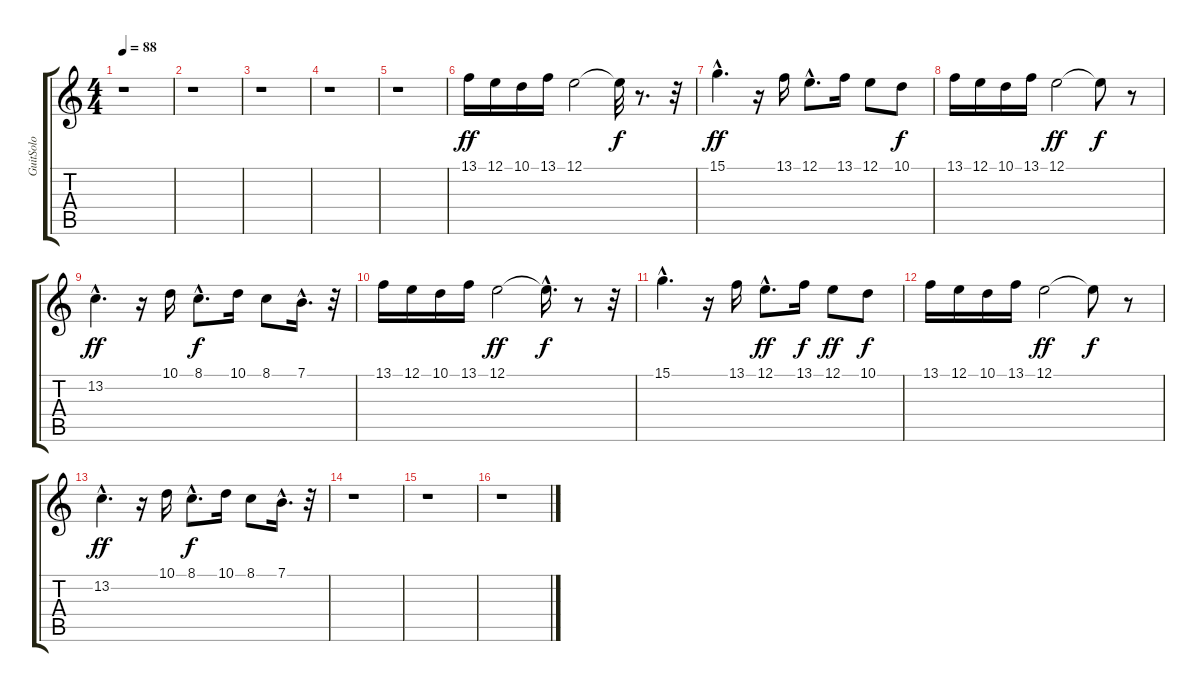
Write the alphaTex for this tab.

\track ("GuitSolo" "GuitSolo") {instrument stringensemble1}
\staff {score tabs}
\tuning (E4 B3 G3 D3 A2 E2) {hide}
\ts (4 4)
\tempo 88
\clef g2
\ks c
r.1{dy ff instrument stringensemble1} |
r.1 |
r.1 |
r.1 |
r.1 |
13.1.16{volume 16} 12.1.16 10.1.16 13.1.16 12.1.2 12.1{t}.32{dy f} r.8{d} r.32 |
15.1{hac}.4{d dy ff} r.16 13.1.16 12.1{hac}.8{d} 13.1.16 12.1.8 10.1.8{dy f} |
13.1.16 12.1.16 10.1.16 13.1.16 12.1.2{dy ff} 12.1{t}.8{dy f} r.8 |
13.2{hac}.4{d dy ff} r.16 10.1.16 8.1{hac}.8{d dy f} 10.1.16 8.1.8 7.1{hac}.16{d} r.32 |
13.1.16 12.1.16 10.1.16 13.1.16 12.1.2{dy ff} 12.1{hac t}.16{d dy f} r.8 r.32 |
15.1{hac}.4{d} r.16 13.1.16 12.1{hac}.8{d dy ff} 13.1.16{dy f} 12.1.8{dy ff} 10.1.8{dy f} |
13.1.16 12.1.16 10.1.16 13.1.16 12.1.2{dy ff} 12.1{t}.8{dy f} r.8 |
13.2{hac}.4{d dy ff} r.16 10.1.16 8.1{hac}.8{d dy f} 10.1.16 8.1.8 7.1{hac}.16{d} r.32 |
r.1 |
r.1 |
r.1
